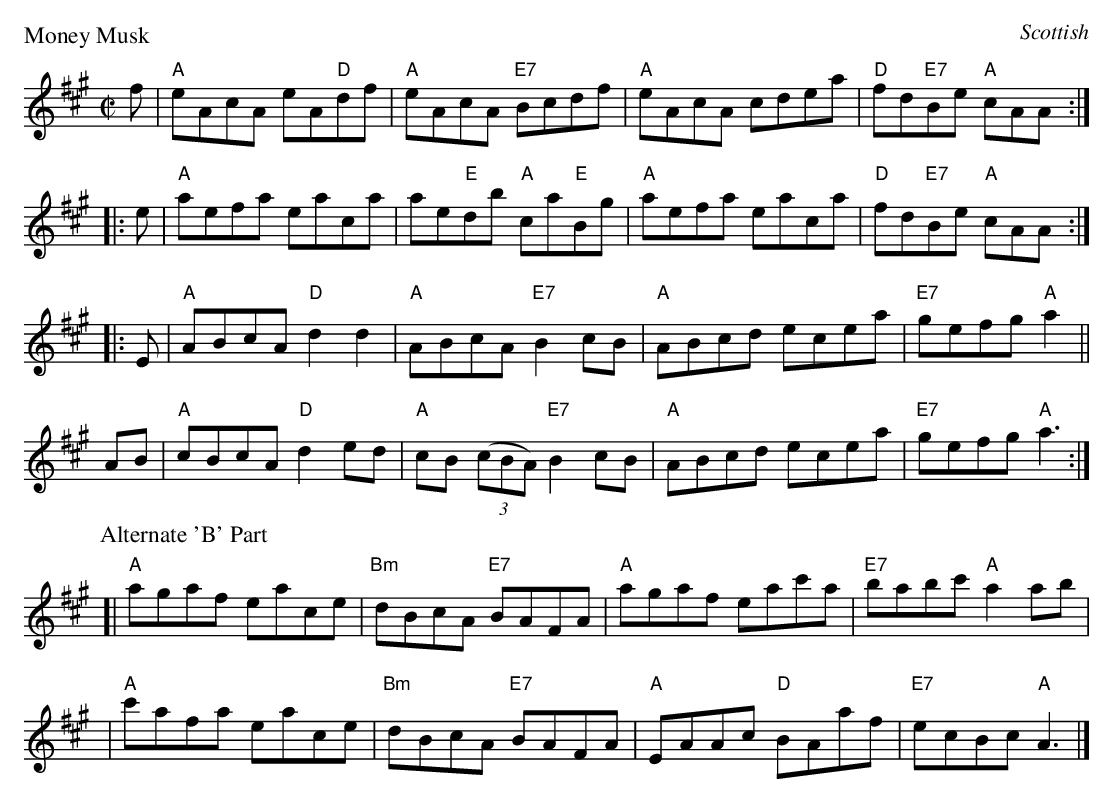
X:1
P: Money Musk
O: Scottish
M: C|
K: A
   f | "A"eAcA eA"D"df | "A"eAcA "E7"Bcdf | "A"eAcA cdea | "D"fd"E7"Be "A"cAA :|
|: e | "A"aefa eaca | ae"E"db "A"ca"E"Bg | "A"aefa eaca | "D"fd"E7"Be "A"cAA :|
|: E | "A"ABcA "D"d2d2 | "A"ABcA "E7"B2cB | "A"ABcd ecea | "E7"gefg "A"a2 ||
  AB | "A"cBcA "D"d2ed | "A"cB ((3cBA) "E7"B2cB | "A"ABcd ecea | "E7"gefg "A"a3 :|
P: Alternate 'B' Part
[| "A"agaf eace | "Bm"dBcA "E7"BAFA | "A"agaf eac'a | "E7"babc' "A"a2ab |
|  "A"c'afa eace | "Bm"dBcA "E7"BAFA | "A"EAAc "D"BAaf | "E7"ecBc "A"A3 |]
